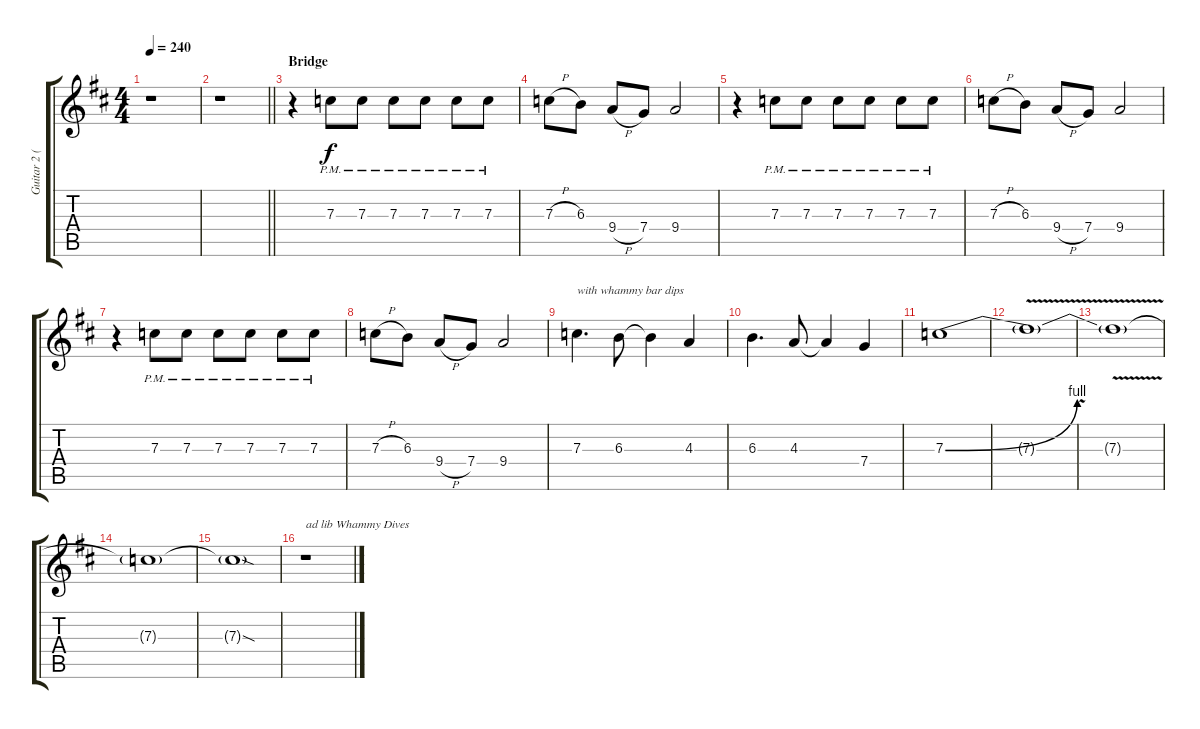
\track ("Guitar 2 (Lead)" "Guitar 2 (") {instrument overdrivenguitar}
\staff {score tabs}
\tuning (D4 A3 F3 C3 G2 D2) {hide}
\ts (4 4)
\tempo 240
\clef g2
\ks d
r.1{dy f} |
\barLineRight lightlight
r.1 |
\section ("" "Bridge")
r.4 7.3{pm}.8 7.3{pm}.8 7.3{pm}.8 7.3{pm}.8 7.3{pm}.8 7.3{pm}.8 |
7.3{h}.8 6.3.8 9.4{h}.8 7.4.8 9.4.2 |
r.4 7.3{pm}.8 7.3{pm}.8 7.3{pm}.8 7.3{pm}.8 7.3{pm}.8 7.3{pm}.8 |
7.3{h}.8 6.3.8 9.4{h}.8 7.4.8 9.4.2 |
r.4 7.3{pm}.8 7.3{pm}.8 7.3{pm}.8 7.3{pm}.8 7.3{pm}.8 7.3{pm}.8 |
7.3{h}.8 6.3.8 9.4{h}.8 7.4.8 9.4.2 |
7.3.4{d txt "with whammy bar dips"} 6.3.8 6.3{t}.4 4.3.4 |
6.3.4{d} 4.3.8 4.3{t}.4 7.4.4 |
7.3{be (bend 0 0 60 4)}.1 |
7.3{v t}.1 |
7.3{t}.1 |
7.3{t}.1 |
7.3{sod t}.1 |
r.1{txt "ad lib Whammy Dives "}
